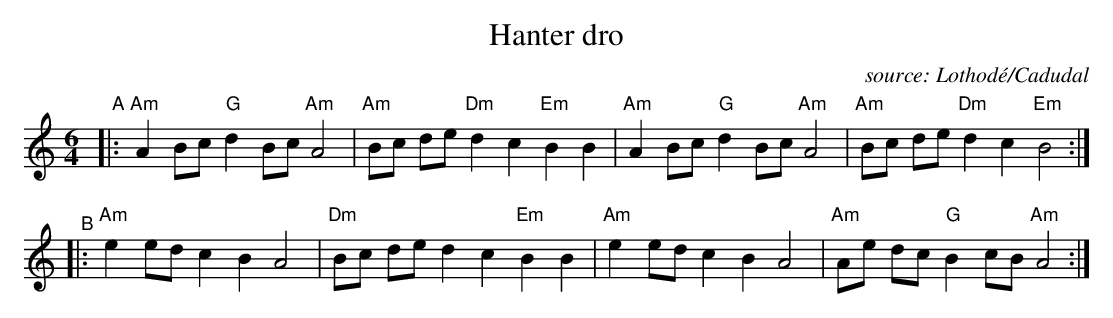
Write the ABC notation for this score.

X:1
T: Hanter dro
O: source: Lothod\'e/Cadudal
M: 6/4
L: 1/8
K: Am
"^A"|:\
"Am"A2 Bc "G"d2 Bc "Am"A4 | "Am"Bc de "Dm"d2 c2 "Em"B2 B2 |\
"Am"A2 Bc "G"d2 Bc "Am"A4 | "Am"Bc de "Dm"d2 c2 "Em"B4 :|
"^B"|:\
"Am"e2 ed c2 B2 A4 | "Dm"Bc de d2 c2 "Em"B2 B2 |\
"Am"e2 ed c2 B2 A4 | "Am"Ae dc "G"B2 cB "Am"A4 :|
